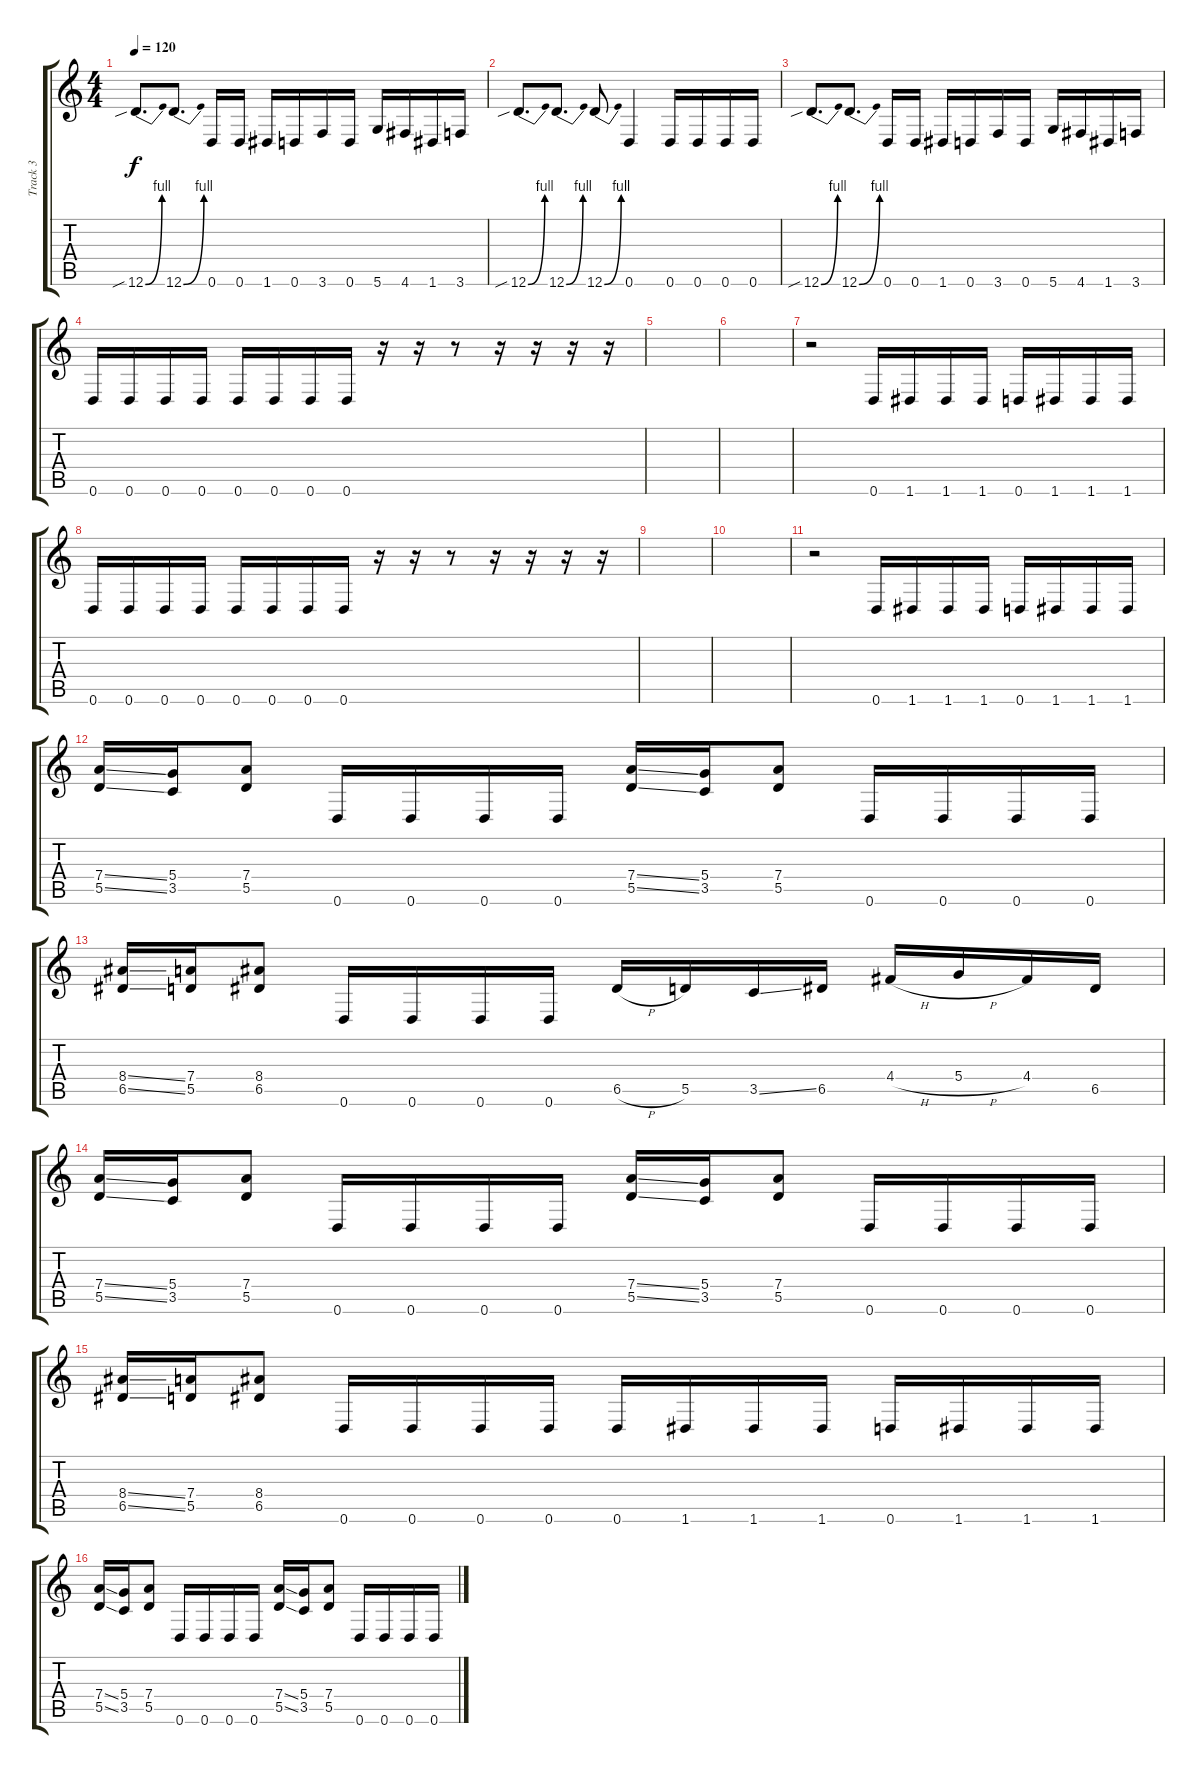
\track ("Track 3" "Track 3") {instrument distortionguitar}
\staff {score tabs}
\tuning (E4 B3 G3 D3 A2 D2) {hide}
\ts (4 4)
\tempo 120
\clef g2
\ks c
12.6{be (bend 0 0 60 4) sib}.8{d dy f} 12.6{be (bend 0 0 60 4)}.8{d} 0.6.16 0.6.16 1.6.16 0.6.16 3.6.16 0.6.16 5.6.16 4.6.16 1.6.16 3.6.16 |
12.6{be (bend 0 0 60 4) sib}.8{d} 12.6{be (bend 0 0 60 4)}.8{d} 12.6{be (bend 0 0 60 4)}.8 0.6.4 0.6.16 0.6.16 0.6.16 0.6.16 |
12.6{be (bend 0 0 60 4) sib}.8{d} 12.6{be (bend 0 0 60 4)}.8{d} 0.6.16 0.6.16 1.6.16 0.6.16 3.6.16 0.6.16 5.6.16 4.6.16 1.6.16 3.6.16 |
0.6.16 0.6.16 0.6.16 0.6.16 0.6.16 0.6.16 0.6.16 0.6.16 r.16 r.16 r.8 r.16 r.16 r.16 r.16 |
|
|
r.2 0.6.16 1.6.16 1.6.16 1.6.16 0.6.16 1.6.16 1.6.16 1.6.16 |
0.6.16 0.6.16 0.6.16 0.6.16 0.6.16 0.6.16 0.6.16 0.6.16 r.16 r.16 r.8 r.16 r.16 r.16 r.16 |
|
|
r.2 0.6.16 1.6.16 1.6.16 1.6.16 0.6.16 1.6.16 1.6.16 1.6.16 |
(7.4{ss} 5.5{ss}).16 (5.4 3.5).16 (7.4 5.5).8 0.6.16 0.6.16 0.6.16 0.6.16 (7.4{ss} 5.5{ss}).16 (5.4 3.5).16 (7.4 5.5).8 0.6.16 0.6.16 0.6.16 0.6.16 |
(8.4{ss} 6.5{ss}).16 (7.4 5.5).16 (8.4 6.5).8 0.6.16 0.6.16 0.6.16 0.6.16 6.5{h}.16 5.5.16 3.5{ss}.16 6.5.16 4.4{h}.16 5.4{h}.16 4.4.16 6.5.16 |
(7.4{ss} 5.5{ss}).16 (5.4 3.5).16 (7.4 5.5).8 0.6.16 0.6.16 0.6.16 0.6.16 (7.4{ss} 5.5{ss}).16 (5.4 3.5).16 (7.4 5.5).8 0.6.16 0.6.16 0.6.16 0.6.16 |
(8.4{ss} 6.5{ss}).16 (7.4 5.5).16 (8.4 6.5).8 0.6.16 0.6.16 0.6.16 0.6.16 0.6.16 1.6.16 1.6.16 1.6.16 0.6.16 1.6.16 1.6.16 1.6.16 |
(7.4{ss} 5.5{ss}).16 (5.4 3.5).16 (7.4 5.5).8 0.6.16 0.6.16 0.6.16 0.6.16 (7.4{ss} 5.5{ss}).16 (5.4 3.5).16 (7.4 5.5).8 0.6.16 0.6.16 0.6.16 0.6.16
